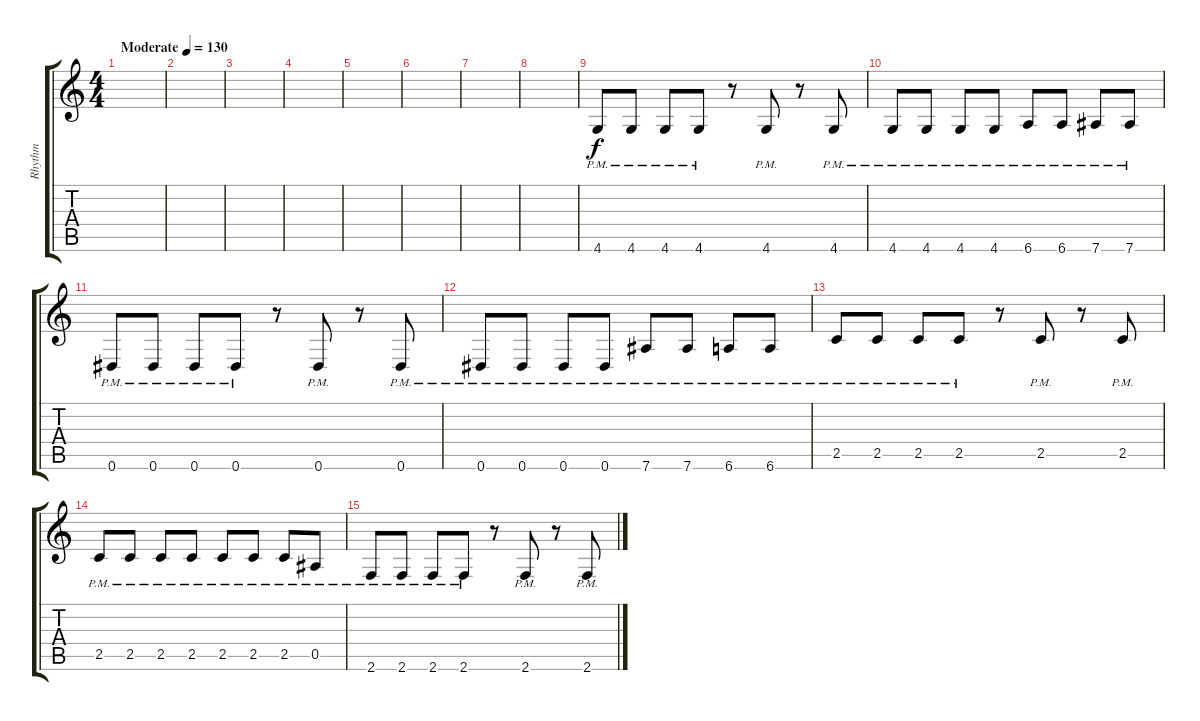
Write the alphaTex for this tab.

\track ("Rhythm" "Rhythm") {instrument overdrivenguitar}
\staff {score tabs}
\tuning (F4 C4 Ab3 Eb3 Bb2 Eb2) {hide}
\ts (4 4)
\tempo (130 "Moderate")
\clef g2
\ks c
|
|
|
|
|
|
|
|
4.6{pm}.8 4.6{pm}.8 4.6{pm}.8 4.6{pm}.8 r.8 4.6{pm}.8 r.8 4.6{pm}.8 |
4.6{pm}.8 4.6{pm}.8 4.6{pm}.8 4.6{pm}.8 6.6{pm}.8 6.6{pm}.8 7.6{pm}.8 7.6{pm}.8 |
0.6{pm}.8 0.6{pm}.8 0.6{pm}.8 0.6{pm}.8 r.8 0.6{pm}.8 r.8 0.6{pm}.8 |
0.6{pm}.8 0.6{pm}.8 0.6{pm}.8 0.6{pm}.8 7.6{pm}.8 7.6{pm}.8 6.6{pm}.8 6.6{pm}.8 |
2.5{pm}.8 2.5{pm}.8 2.5{pm}.8 2.5{pm}.8 r.8 2.5{pm}.8 r.8 2.5{pm}.8 |
2.5{pm}.8 2.5{pm}.8 2.5{pm}.8 2.5{pm}.8 2.5{pm}.8 2.5{pm}.8 2.5{pm}.8 0.5{pm}.8 |
2.6{pm}.8 2.6{pm}.8 2.6{pm}.8 2.6{pm}.8 r.8 2.6{pm}.8 r.8 2.6{pm}.8
